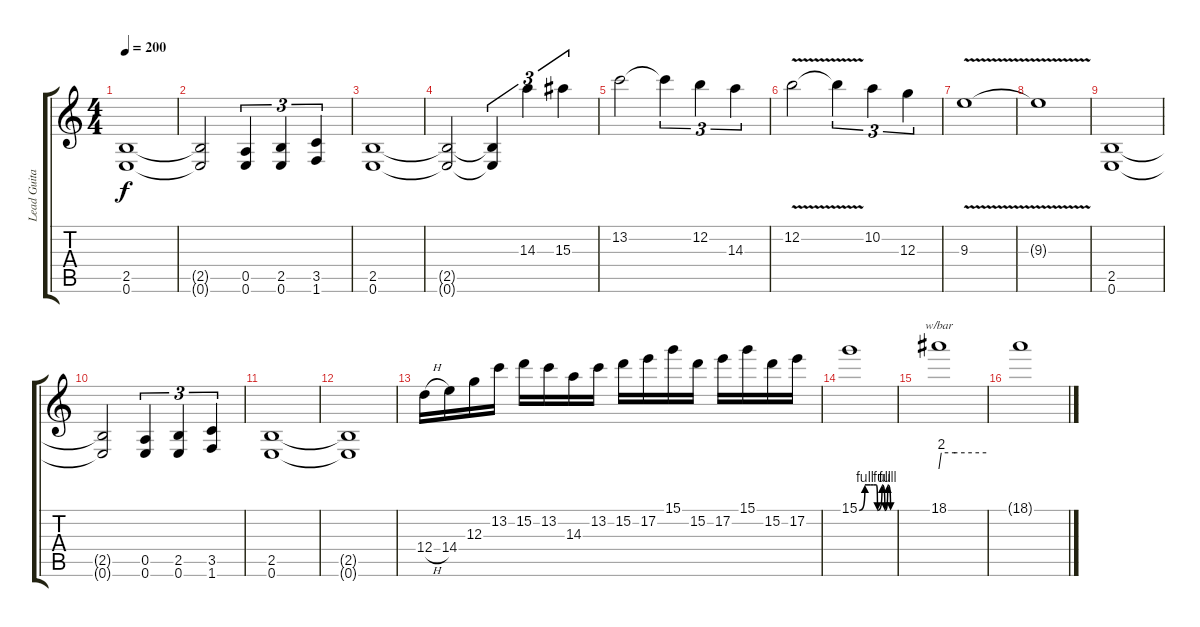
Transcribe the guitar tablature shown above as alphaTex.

\track ("Lead Guitar" "Lead Guita") {instrument distortionguitar}
\staff {score tabs}
\tuning (E4 B3 G3 D3 A2 E2) {hide}
\ts (4 4)
\tempo 200
\clef g2
\ks c
(2.5 0.6).1{dy f} |
(2.5{t} 0.6{t}).2 (0.5 0.6).4{tu (3 2)} (2.5 0.6).4{tu (3 2)} (3.5 1.6).4{tu (3 2)} |
(2.5 0.6).1 |
(2.5{t} 0.6{t}).2 (2.5{t} 0.6{t}).4{tu (3 2)} 14.3.4{tu (3 2) balance 8} 15.3.4{tu (3 2)} |
13.2.2 13.2{t}.4{tu (3 2)} 12.2.4{tu (3 2)} 14.3.4{tu (3 2)} |
12.2{v}.2 12.2{t}.4{tu (3 2)} 10.2.4{tu (3 2)} 12.3.4{tu (3 2)} |
9.3{v}.1{volume 6} |
9.3{t}.1 |
(2.5 0.6).1{volume 16} |
(2.5{t} 0.6{t}).2 (0.5 0.6).4{tu (3 2)} (2.5 0.6).4{tu (3 2)} (3.5 1.6).4{tu (3 2)} |
(2.5 0.6).1 |
(2.5{t} 0.6{t}).1 |
12.4{h}.16 14.4.16 12.3.16 13.2.16 15.2.16 13.2.16 14.3.16 13.2.16 15.2.16 17.2.16 15.1.16 15.2.16 17.2.16 15.1.16 15.2.16 17.2.16 |
15.1{be (custom 0 0 10 4 20 4 25 4 30 4 32 0 40 4 45 0 50 4 55 0 60 0)}.1 |
18.1.1{tbe (custom default 0 0 3 8 21 8 60 8) volume 6} |
18.1{t}.1
